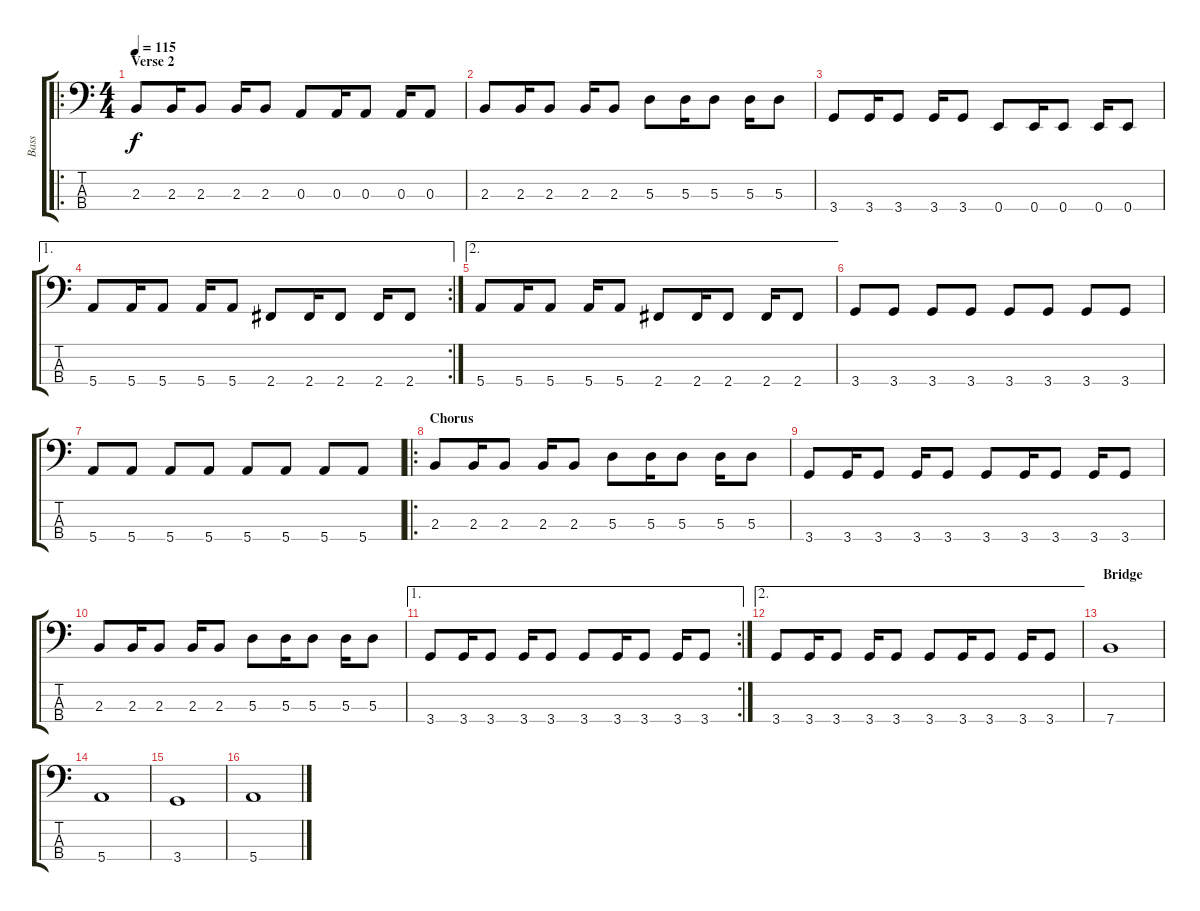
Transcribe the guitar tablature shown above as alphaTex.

\track ("Bass" "Bass") {instrument electricbasspick}
\staff {score tabs}
\tuning (G2 D2 A1 E1) {hide}
\ro
\ts (4 4)
\section ("" "Verse 2")
\tempo 115
\clef f4
\ks c
2.3.8{dy f} 2.3.16 2.3.8 2.3.16 2.3.8 0.3.8 0.3.16 0.3.8 0.3.16 0.3.8 |
2.3.8 2.3.16 2.3.8 2.3.16 2.3.8 5.3.8 5.3.16 5.3.8 5.3.16 5.3.8 |
3.4.8 3.4.16 3.4.8 3.4.16 3.4.8 0.4.8 0.4.16 0.4.8 0.4.16 0.4.8 |
\ae 1
\rc 2
5.4.8 5.4.16 5.4.8 5.4.16 5.4.8 2.4.8 2.4.16 2.4.8 2.4.16 2.4.8 |
\ae 2
5.4.8 5.4.16 5.4.8 5.4.16 5.4.8 2.4.8 2.4.16 2.4.8 2.4.16 2.4.8 |
3.4.8 3.4.8 3.4.8 3.4.8 3.4.8 3.4.8 3.4.8 3.4.8 |
5.4.8 5.4.8 5.4.8 5.4.8 5.4.8 5.4.8 5.4.8 5.4.8 |
\ro
\section ("" "Chorus")
2.3.8 2.3.16 2.3.8 2.3.16 2.3.8 5.3.8 5.3.16 5.3.8 5.3.16 5.3.8 |
3.4.8 3.4.16 3.4.8 3.4.16 3.4.8 3.4.8 3.4.16 3.4.8 3.4.16 3.4.8 |
2.3.8 2.3.16 2.3.8 2.3.16 2.3.8 5.3.8 5.3.16 5.3.8 5.3.16 5.3.8 |
\ae 1
\rc 2
3.4.8 3.4.16 3.4.8 3.4.16 3.4.8 3.4.8 3.4.16 3.4.8 3.4.16 3.4.8 |
\ae 2
3.4.8 3.4.16 3.4.8 3.4.16 3.4.8 3.4.8 3.4.16 3.4.8 3.4.16 3.4.8 |
\section ("" "Bridge")
7.4.1 |
5.4.1 |
3.4.1 |
5.4.1
